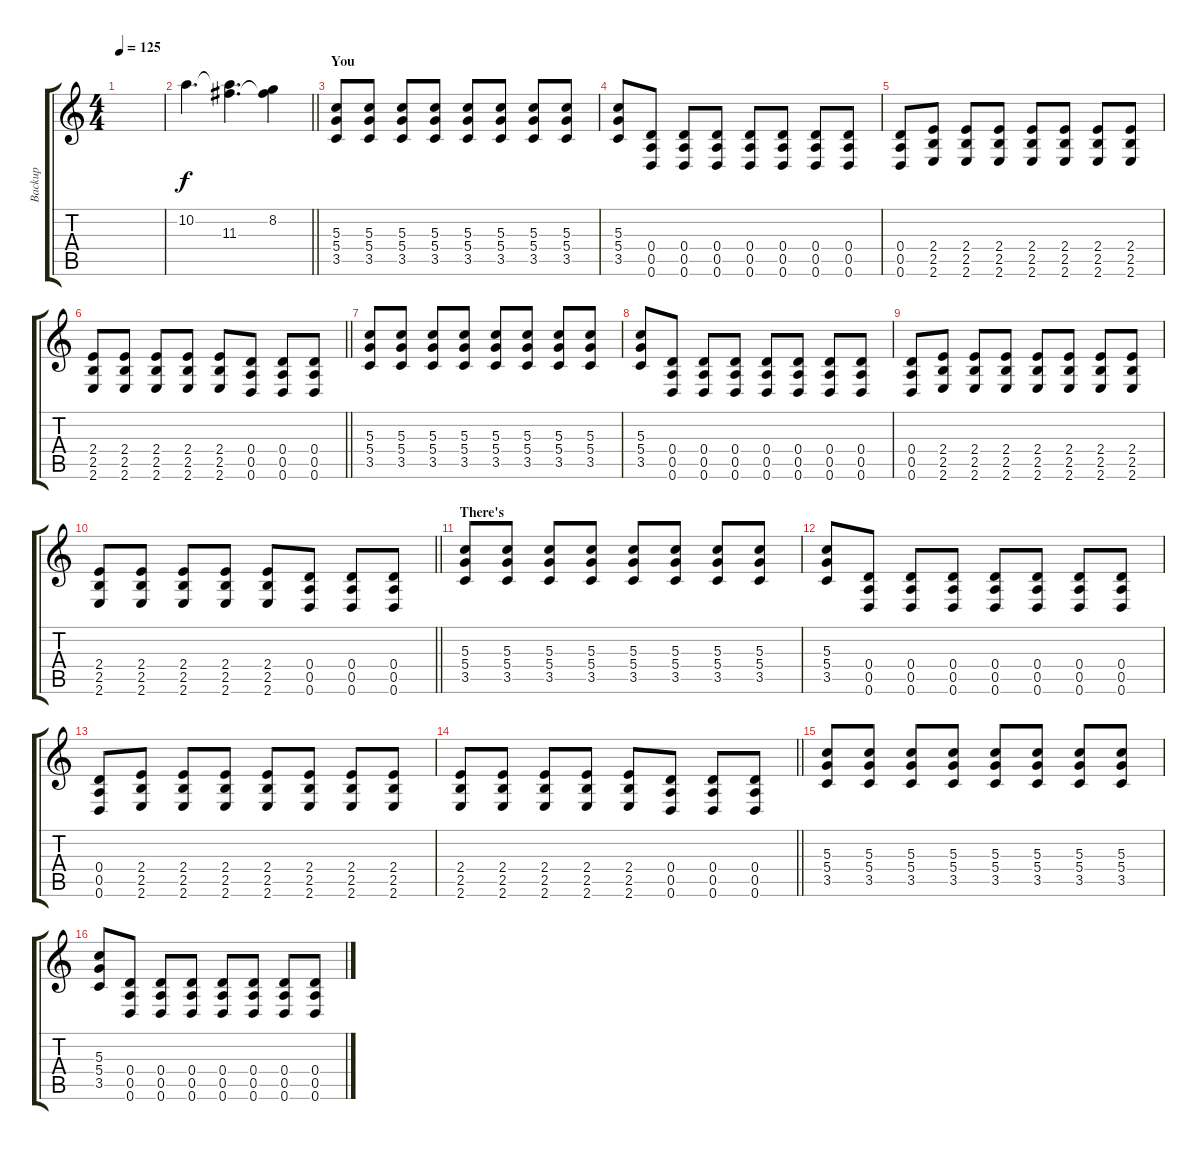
\track ("Backup" "Backup") {instrument distortionguitar}
\staff {score tabs}
\tuning (E4 B3 G3 D3 A2 D2) {hide}
\ts (4 4)
\tempo 125
\clef g2
\ks c
|
\barLineRight lightlight
10.2.4{d} (10.2{t} 11.3).4{d} (8.2 11.3{t}).4 |
\section ("" "You")
(5.3 5.4 3.5).8 (5.3 5.4 3.5).8 (5.3 5.4 3.5).8 (5.3 5.4 3.5).8 (5.3 5.4 3.5).8 (5.3 5.4 3.5).8 (5.3 5.4 3.5).8 (5.3 5.4 3.5).8 |
(5.3 5.4 3.5).8 (0.4 0.5 0.6).8 (0.4 0.5 0.6).8 (0.4 0.5 0.6).8 (0.4 0.5 0.6).8 (0.4 0.5 0.6).8 (0.4 0.5 0.6).8 (0.4 0.5 0.6).8 |
(0.4 0.5 0.6).8 (2.4 2.5 2.6).8 (2.4 2.5 2.6).8 (2.4 2.5 2.6).8 (2.4 2.5 2.6).8 (2.4 2.5 2.6).8 (2.4 2.5 2.6).8 (2.4 2.5 2.6).8 |
\barLineRight lightlight
(2.4 2.5 2.6).8 (2.4 2.5 2.6).8 (2.4 2.5 2.6).8 (2.4 2.5 2.6).8 (2.4 2.5 2.6).8 (0.4 0.5 0.6).8 (0.4 0.5 0.6).8 (0.4 0.5 0.6).8 |
(5.3 5.4 3.5).8 (5.3 5.4 3.5).8 (5.3 5.4 3.5).8 (5.3 5.4 3.5).8 (5.3 5.4 3.5).8 (5.3 5.4 3.5).8 (5.3 5.4 3.5).8 (5.3 5.4 3.5).8 |
(5.3 5.4 3.5).8 (0.4 0.5 0.6).8 (0.4 0.5 0.6).8 (0.4 0.5 0.6).8 (0.4 0.5 0.6).8 (0.4 0.5 0.6).8 (0.4 0.5 0.6).8 (0.4 0.5 0.6).8 |
(0.4 0.5 0.6).8 (2.4 2.5 2.6).8 (2.4 2.5 2.6).8 (2.4 2.5 2.6).8 (2.4 2.5 2.6).8 (2.4 2.5 2.6).8 (2.4 2.5 2.6).8 (2.4 2.5 2.6).8 |
\barLineRight lightlight
(2.4 2.5 2.6).8 (2.4 2.5 2.6).8 (2.4 2.5 2.6).8 (2.4 2.5 2.6).8 (2.4 2.5 2.6).8 (0.4 0.5 0.6).8 (0.4 0.5 0.6).8 (0.4 0.5 0.6).8 |
\section ("" "There's")
(5.3 5.4 3.5).8 (5.3 5.4 3.5).8 (5.3 5.4 3.5).8 (5.3 5.4 3.5).8 (5.3 5.4 3.5).8 (5.3 5.4 3.5).8 (5.3 5.4 3.5).8 (5.3 5.4 3.5).8 |
(5.3 5.4 3.5).8 (0.4 0.5 0.6).8 (0.4 0.5 0.6).8 (0.4 0.5 0.6).8 (0.4 0.5 0.6).8 (0.4 0.5 0.6).8 (0.4 0.5 0.6).8 (0.4 0.5 0.6).8 |
(0.4 0.5 0.6).8 (2.4 2.5 2.6).8 (2.4 2.5 2.6).8 (2.4 2.5 2.6).8 (2.4 2.5 2.6).8 (2.4 2.5 2.6).8 (2.4 2.5 2.6).8 (2.4 2.5 2.6).8 |
\barLineRight lightlight
(2.4 2.5 2.6).8 (2.4 2.5 2.6).8 (2.4 2.5 2.6).8 (2.4 2.5 2.6).8 (2.4 2.5 2.6).8 (0.4 0.5 0.6).8 (0.4 0.5 0.6).8 (0.4 0.5 0.6).8 |
(5.3 5.4 3.5).8 (5.3 5.4 3.5).8 (5.3 5.4 3.5).8 (5.3 5.4 3.5).8 (5.3 5.4 3.5).8 (5.3 5.4 3.5).8 (5.3 5.4 3.5).8 (5.3 5.4 3.5).8 |
(5.3 5.4 3.5).8 (0.4 0.5 0.6).8 (0.4 0.5 0.6).8 (0.4 0.5 0.6).8 (0.4 0.5 0.6).8 (0.4 0.5 0.6).8 (0.4 0.5 0.6).8 (0.4 0.5 0.6).8
